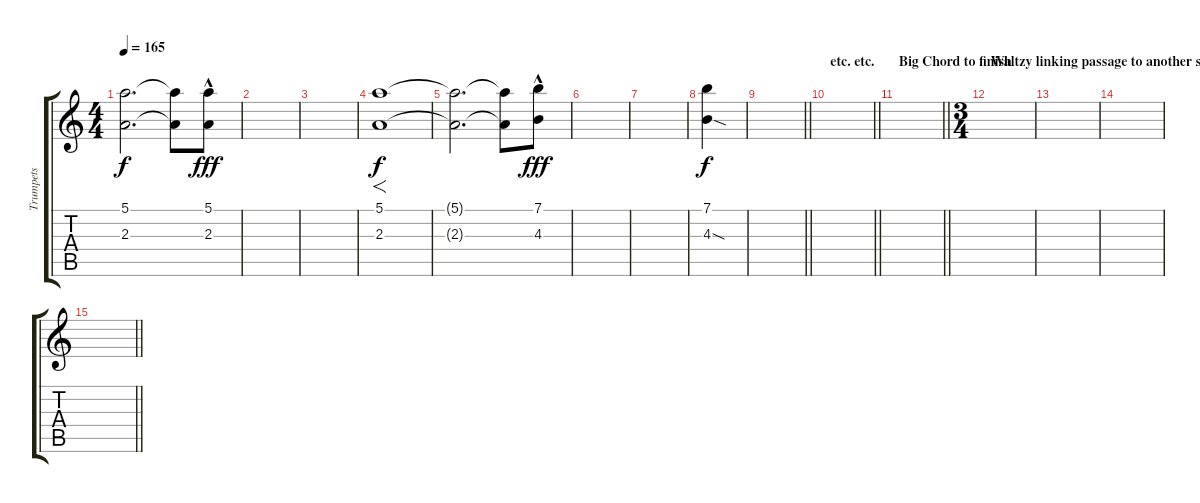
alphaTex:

\track ("Trumpets" "Trumpets") {instrument overdrivenguitar}
\staff {score tabs}
\tuning (E4 B3 G3 D3 A2 E2) {hide}
\ts (4 4)
\tempo 165
\clef g2
\ks c
(5.1{t} 2.3{t}).2{d dy f} (5.1{t} 2.3{t}).8 (5.1 2.3{hac}).8{dy fff} |
|
|
(5.1 2.3).1{f dy f} |
(5.1{t} 2.3{t}).2{d} (5.1{t} 2.3{t}).8 (7.1 4.3{hac}).8{dy fff} |
|
|
(7.1 4.3{sod}).4{dy f} |
\barLineRight lightlight
|
\section ("" "etc. etc.")
\barLineRight lightlight
|
\section ("" "Big Chord to finish")
\barLineRight lightlight
|
\ts (3 4)
\section ("" "Waltzy linking passage to another song")
|
|
|
\barLineRight lightlight
